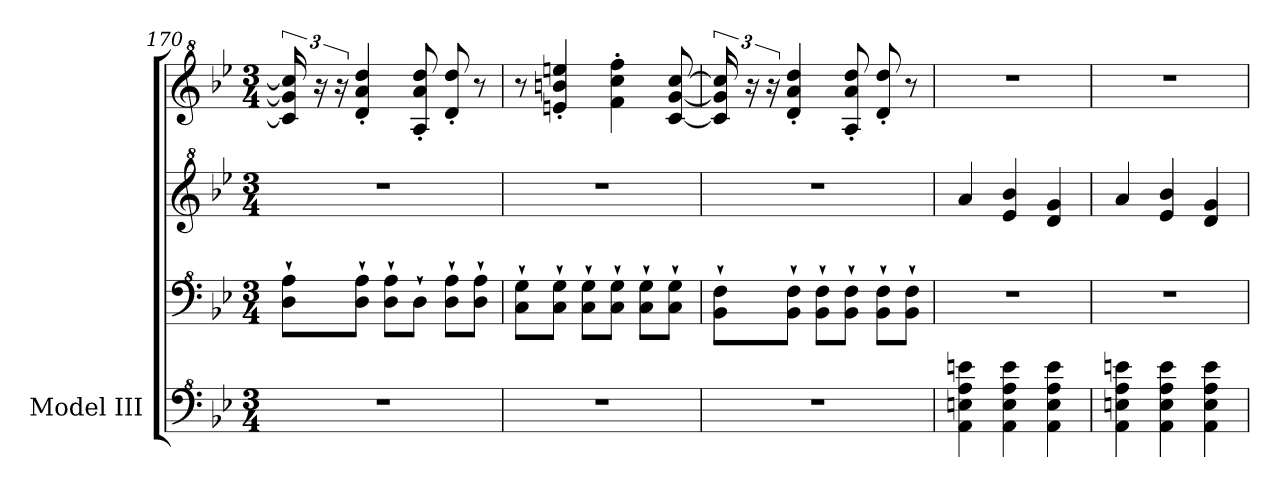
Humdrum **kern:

**kern	**kern	**kern	**kern
*part1	*part1	*part1	*part1
*staff4	*staff3	*staff2	*staff1
*I"Model III	*	*	*
*clefF^4	*clefF^4	*clefG^2	*clefG^2
*k[b-e-]	*k[b-e-]	*k[b-e-]	*k[b-e-]
*M3/4	*M3/4	*M3/4	*M3/4
=170	=170	=170	=170
2.r	8d\` 8a\`L	2.r	24cc/] 24gg/] 24ccc/]
.	.	.	24r
.	.	.	24r
.	8d\` 8a\`J	.	4dd/' 4aa/' 4ddd/'
.	8d\` 8a\`L	.	.
.	8d`\J	.	8a/' 8aa/' 8ddd/'
.	8d\` 8a\`L	.	8dd/' 8ddd/'
.	8d\` 8a\`J	.	8r
=171	=171	=171	=171
2.r	8c\` 8g\`L	2.r	8r
.	8c\` 8g\`J	.	4een/' 4bbn/' 4eeen/'
.	8c\` 8g\`L	.	.
.	8c\` 8g\`J	.	4ff\' 4ccc\' 4fff\'
.	8c\` 8g\`L	.	.
.	8c\` 8g\`J	.	[8cc/ [8gg/ [8ccc/
=172	=172	=172	=172
2.r	8B-\` 8f\`L	2.r	24cc/] 24gg/] 24ccc/]
.	.	.	24r
.	.	.	24r
.	8B-\` 8f\`J	.	4dd/' 4aa/' 4ddd/'
.	8B-\` 8f\`L	.	.
.	8B-\` 8f\`J	.	8a/' 8aa/' 8ddd/'
.	8B-\` 8f\`L	.	8dd/' 8ddd/'
.	8B-\` 8f\`J	.	8r
!!LO:PB:g=z
=173	=173	=173	=173
4A\ 4en\ 4a\ 4een\	2.r	4aa/	2.r
4A\ 4e\ 4a\ 4ee\	.	4ee-/ 4bb-/	.
4A\ 4e\ 4a\ 4ee\	.	4dd/ 4gg/	.
=174	=174	=174	=174
4A\ 4en\ 4a\ 4een\	2.r	4aa/	2.r
4A\ 4e\ 4a\ 4ee\	.	4ee-/ 4bb-/	.
4A\ 4e\ 4a\ 4ee\	.	4dd/ 4gg/	.
=	=	=	=
*-	*-	*-	*-
